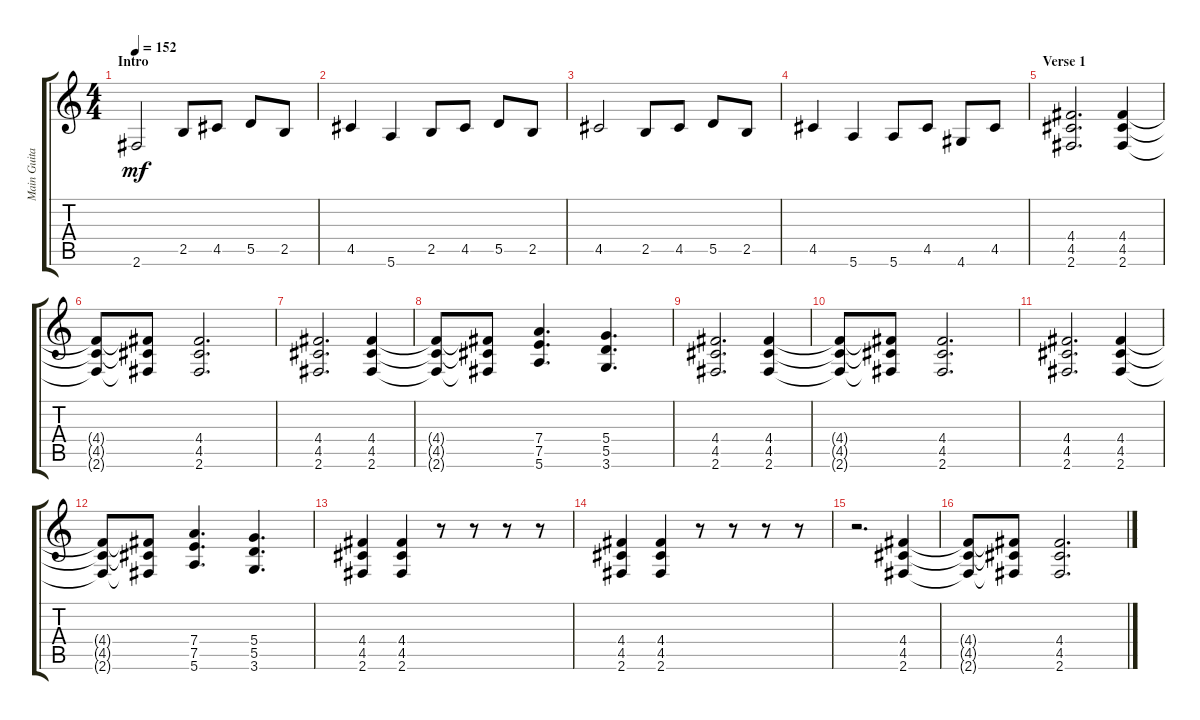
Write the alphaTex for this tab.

\track ("Main Guitar" "Main Guita") {instrument distortionguitar}
\staff {score tabs}
\tuning (E4 B3 G3 D3 A2 E2) {hide}
\ts (4 4)
\section ("" "Intro")
\tempo 152
\clef g2
\ks c
2.6.2{dy mf instrument distortionguitar} 2.5.8 4.5.8 5.5.8 2.5.8 |
4.5.4 5.6.4 2.5.8 4.5.8 5.5.8 2.5.8 |
4.5.2 2.5.8 4.5.8 5.5.8 2.5.8 |
4.5.4 5.6.4 5.6.8 4.5.8 4.6.8 4.5.8 |
\section ("" "Verse 1")
(4.4 4.5 2.6).2{d} (4.4 4.5 2.6).4 |
(4.4{t} 4.5{t} 2.6{t}).8 (4.4{t} 4.5{t} 2.6{t}).8 (4.4 4.5 2.6).2{d} |
(4.4 4.5 2.6).2{d} (4.4 4.5 2.6).4 |
(4.4{t} 4.5{t} 2.6{t}).8 (4.4{t} 4.5{t} 2.6{t}).8 (7.4 7.5 5.6).4{d} (5.4 5.5 3.6).4{d} |
(4.4 4.5 2.6).2{d} (4.4 4.5 2.6).4 |
(4.4{t} 4.5{t} 2.6{t}).8 (4.4{t} 4.5{t} 2.6{t}).8 (4.4 4.5 2.6).2{d} |
(4.4 4.5 2.6).2{d} (4.4 4.5 2.6).4 |
(4.4{t} 4.5{t} 2.6{t}).8 (4.4{t} 4.5{t} 2.6{t}).8 (7.4 7.5 5.6).4{d} (5.4 5.5 3.6).4{d} |
(4.4 4.5 2.6).4 (4.4 4.5 2.6).4 r.8 r.8 r.8 r.8 |
(4.4 4.5 2.6).4 (4.4 4.5 2.6).4 r.8 r.8 r.8 r.8 |
r.2{d} (4.4 4.5 2.6).4 |
(4.4{t} 4.5{t} 2.6{t}).8 (4.4{t} 4.5{t} 2.6{t}).8 (4.4 4.5 2.6).2{d}
